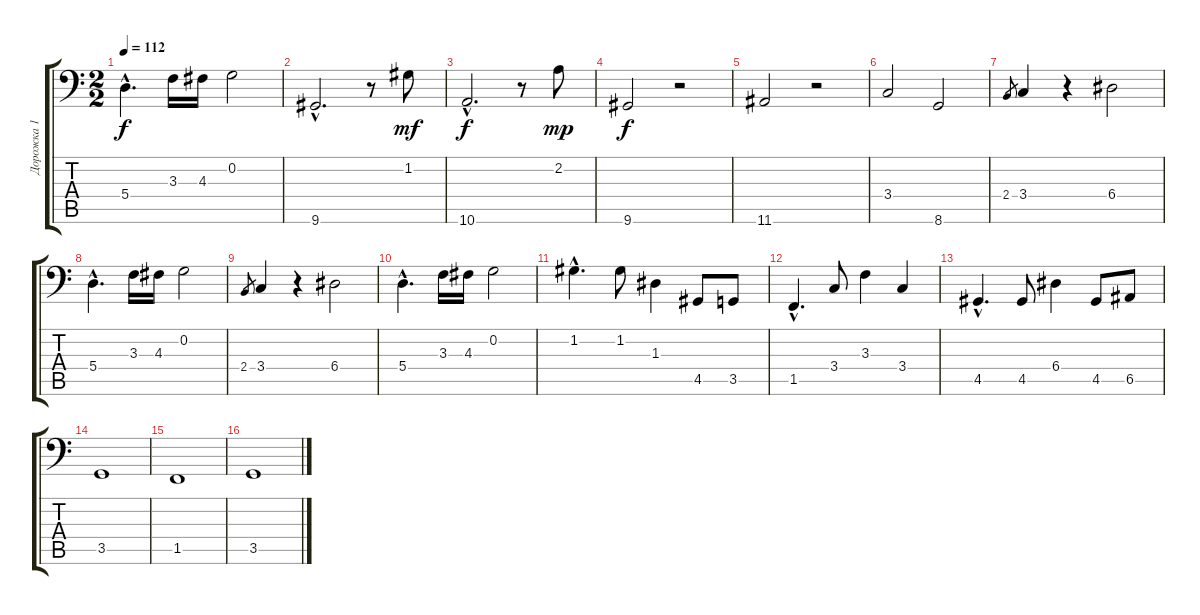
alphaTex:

\track ("Дорожка 1" "Дорожка 1") {instrument fretlessbass}
\staff {score tabs}
\tuning (C3 G2 D2 A1 E1 B0) {hide}
\ts (2 2)
\tempo 112
\clef f4
\ks c
5.4{hac}.4{d dy f} 3.3.16 4.3.16 0.2.2 |
9.6{hac}.2{d} r.8 1.2.8{dy mf} |
10.6{hac}.2{d dy f} r.8 2.2.8{dy mp} |
9.6.2{dy f} r.2 |
11.6.2 r.2 |
3.4.2 8.6.2 |
2.4.8{gr} 3.4.4 r.4 6.4.2 |
5.4{hac}.4{d} 3.3.16 4.3.16 0.2.2 |
2.4.8{gr} 3.4.4 r.4 6.4.2 |
5.4{hac}.4{d} 3.3.16 4.3.16 0.2.2 |
1.2{hac}.4{d} 1.2.8 1.3.4 4.5.8 3.5.8 |
1.5{hac}.4{d} 3.4.8 3.3.4 3.4.4 |
4.5{hac}.4{d} 4.5.8 6.4.4 4.5.8 6.5.8 |
3.5.1 |
1.5.1 |
3.5.1
